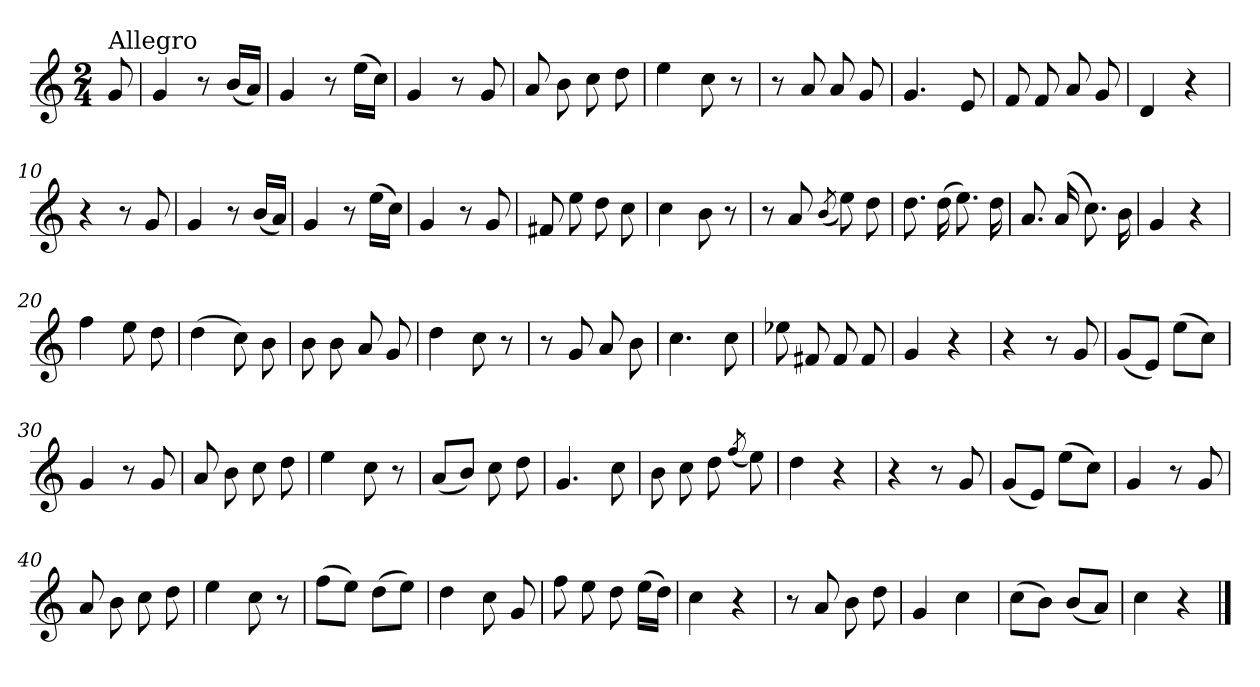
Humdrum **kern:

**kern
*part1
*staff1
*clefG2
*k[]
*C:
*M2/4
=
!LO:TX:a:t=Allegro
8g/
=1
4g/
8r
(<16b/LL
16a/JJ)
=2
4g/
8r
(>16ee\LL
16cc\JJ)
=3
4g/
8r
8g/
=4
8a/
8b\
8cc\
8dd\
=5
4ee\
8cc\
8r
=6
8r
8a/
8a/
8g/
=7
4.g/
8e/
=8
8f/
8f/
8a/
8g/
!!LO:LB:g=z
=9
4d/
4r
=10
4r
8r
8g/
=11
4g/
8r
(<16b/LL
16a/JJ)
=12
4g/
8r
(>16ee\LL
16cc\JJ)
=13
4g/
8r
8g/
=14
8f#X/
8ee\
8dd\
8cc\
=15
4cc\
8b\
8r
=16
8r
8a/
(<8qb/
8ee\)
8dd\
=17
8.dd\
(>16dd\
8.ee\)
16dd\
!!LO:LB:g=z
=18
8.a/
(>16a/
8.cc\)
16b\
=19
4g/
4r
=20
4ff\
8ee\
8dd\
=21
(>4dd\
8cc\)
8b\
=22
8b\
8b\
8a/
8g/
=23
4dd\
8cc\
8r
=24
8r
8g/
8a/
8b\
=25
4.cc\
8cc\
=26
8ee-X\
8f#X/
8f#/
8f#/
!!LO:LB:g=z
=27
4g/
4r
=28
4r
8r
8g/
=29
(<8g/L
8e/J)
(>8ee\L
8cc\J)
=30
4g/
8r
8g/
=31
8a/
8b\
8cc\
8dd\
=32
4ee\
8cc\
8r
=33
(<8a/L
8b/J)
8cc\
8dd\
=34
4.g/
8cc\
=35
8b\
8cc\
8dd\
(<8qff/
8ee\)
=36
4dd\
4r
!!LO:LB:g=z
=37
4r
8r
8g/
=38
(<8g/L
8e/J)
(>8ee\L
8cc\J)
=39
4g/
8r
8g/
=40
8a/
8b\
8cc\
8dd\
=41
4ee\
8cc\
8r
=42
(>8ff\L
8ee\J)
(>8dd\L
8ee\J)
=43
4dd\
8cc\
8g/
=44
8ff\
8ee\
8dd\
(>16ee\LL
16dd\JJ)
=45
4cc\
4r
=46
8r
8a/
8b\
8dd\
!!LO:LB:g=z
=47
4g/
4cc\
=48
(>8cc\L
8b\J)
(<8b/L
8a/J)
=49
4cc\
4r
==
*-
